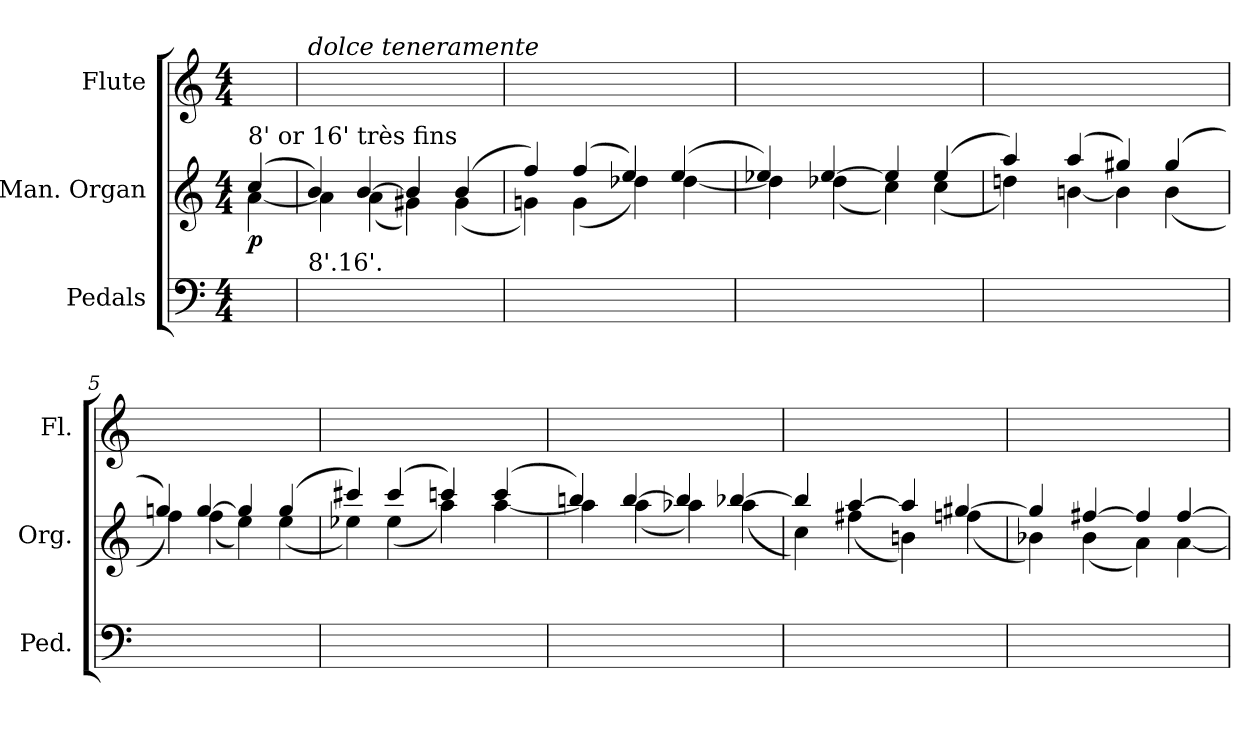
**kern	**kern	**dynam	**kern
*part3	*part2	*part2	*part1
*staff3	*staff2	*staff2	*staff1
*I"Pedals	*I"Man. Organ	*	*I"Flute
*I'Ped.	*I'Org.	*	*I'Fl.
*clefF4	*clefG2	*	*clefG2
*k[]	*k[]	*	*k[]
*C:	*C:	*	*C:
*M4/4	*M4/4	*	*M4/4
=	=	=	=
*	*^	*	*
!	!LO:TX:a:t=8' or 16' très fins	!	!	!
4ryy	(4cc	[4a	p	4ryy
=1	=1	=1	=1	=1
!	!	!	!	!LO:TX:a:i:t=dolce teneramente
!LO:TX:a:t=8'.16'.	!	!	!	!
1ryy	4b)	4a]	.	1ryy
.	[4b	(4a	.	.
.	4b]	4g#X)	.	.
.	(4b	(4g#	.	.
=2	=2	=2	=2	=2
2.ryy	4ff)	4gn)	.	2ryy
.	(4ff	(4g	.	.
.	4ee)	4dd-X)	.	4.ryy
4ryy	(4ee	[4dd-	.	.
.	.	.	.	8ryy
=3	=3	=3	=3	=3
2.ryy	4ee-X)	4dd-]	.	8ryy
.	.	.	.	4ryy
.	[4ee-	(4dd-X	.	.
.	.	.	.	8ryy
.	4ee-]	4cc)	.	4ryy
4ryy	(4ee-	(4cc	.	4ryy
=4	=4	=4	=4	=4
2.ryy	4aa)	4ddn)	.	8ryy
.	.	.	.	4.ryy
.	(4aa	[4bn	.	.
.	4gg#X)	4b]	.	4.ryy
4ryy	(4gg#	(4b	.	.
.	.	.	.	8ryy
=5	=5	=5	=5	=5
1ryy	4ggn)	4ff)	.	1ryy
.	[4gg	(4ff	.	.
.	4gg]	4ee)	.	.
.	(4gg	(4ee	.	.
=6	=6	=6	=6	=6
2.ryy	4ccc#X)	4ee-X)	.	4.ryy
.	(4ccc#	(4ee-	.	.
.	.	.	.	8ryy
.	4cccn)	4aa)	.	8ryy
.	.	.	.	4ryy
4ryy	(4ccc	[4aa	.	.
.	.	.	.	8ryy
=7	=7	=7	=7	=7
2.ryy	4bbn)	4aa]	.	8ryy
.	.	.	.	4ryy
.	[4bb	(4aa	.	.
.	.	.	.	8ryy
.	4bb]	4aa-X)	.	8ryy
.	.	.	.	4ryy
4ryy	[4bb-X	(4aa-	.	.
.	.	.	.	8ryy
=8	=8	=8	=8	=8
2.ryy	4bb-]	4cc)	.	8ryy
.	.	.	.	8ryy
.	[4aa	(4ff#X	.	8ryy
.	.	.	.	8ryy
.	4aa]	4bn)	.	8ryy
.	.	.	.	8ryy
4ryy	[4gg#X	(4ffn	.	8.ryy
.	.	.	.	16ryy
=9	=9	=9	=9	=9
2.ryy	4gg#]	4b-X)	.	8ryy
.	.	.	.	8ryy
.	[4ff#X	(4b-	.	8ryy
.	.	.	.	8ryy
.	4ff#]	4a)	.	4ryy
4ryy	[4ff#	[4a	.	8.ryy
.	.	.	.	16ryy
*	*v	*v	*	*
=	=	=	=
*-	*-	*-	*-
